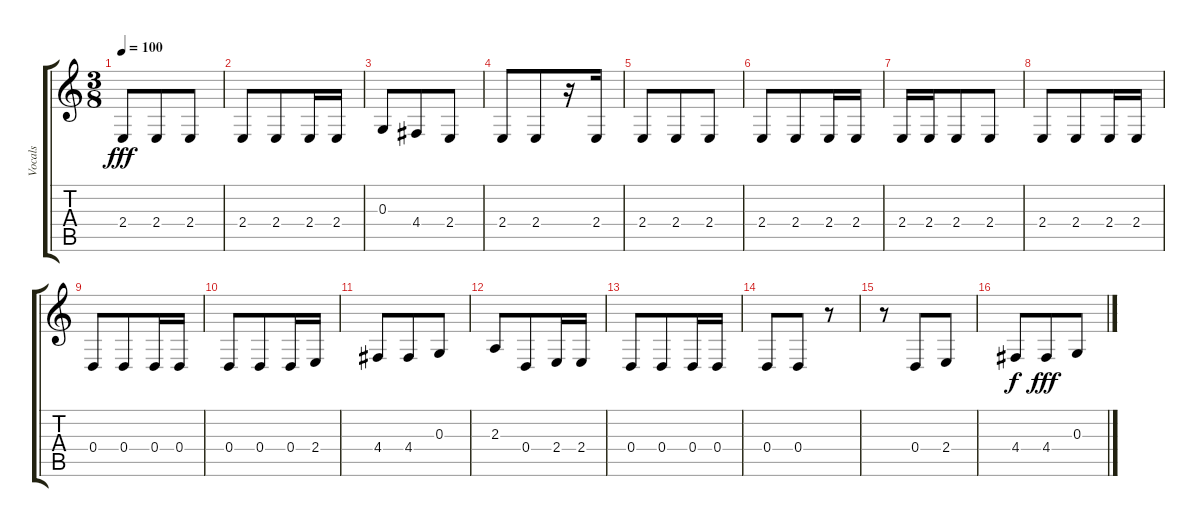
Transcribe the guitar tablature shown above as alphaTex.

\track ("Vocals" "Vocals") {instrument altosax}
\staff {score tabs}
\tuning (E4 B3 G3 D3 A2 E2) {hide}
\ts (3 8)
\tempo 100
\clef g2
\ks c
2.4.8{dy fff} 2.4.8 2.4.8 |
2.4.8 2.4.8 2.4.16 2.4.16 |
0.3.8 4.4.8 2.4.8 |
2.4.8 2.4.8 r.16 2.4.16 |
2.4.8 2.4.8 2.4.8 |
2.4.8 2.4.8 2.4.16 2.4.16 |
2.4.16 2.4.16 2.4.8 2.4.8 |
2.4.8 2.4.8 2.4.16 2.4.16 |
0.4.8 0.4.8 0.4.16 0.4.16 |
0.4.8 0.4.8 0.4.16 2.4.16 |
4.4.8 4.4.8 0.3.8 |
2.3.8 0.4.8 2.4.16 2.4.16 |
0.4.8 0.4.8 0.4.16 0.4.16 |
0.4.8 0.4.8 r.8 |
r.8 0.4.8 2.4.8 |
4.4.8{dy f} 4.4.8{dy fff} 0.3.8
